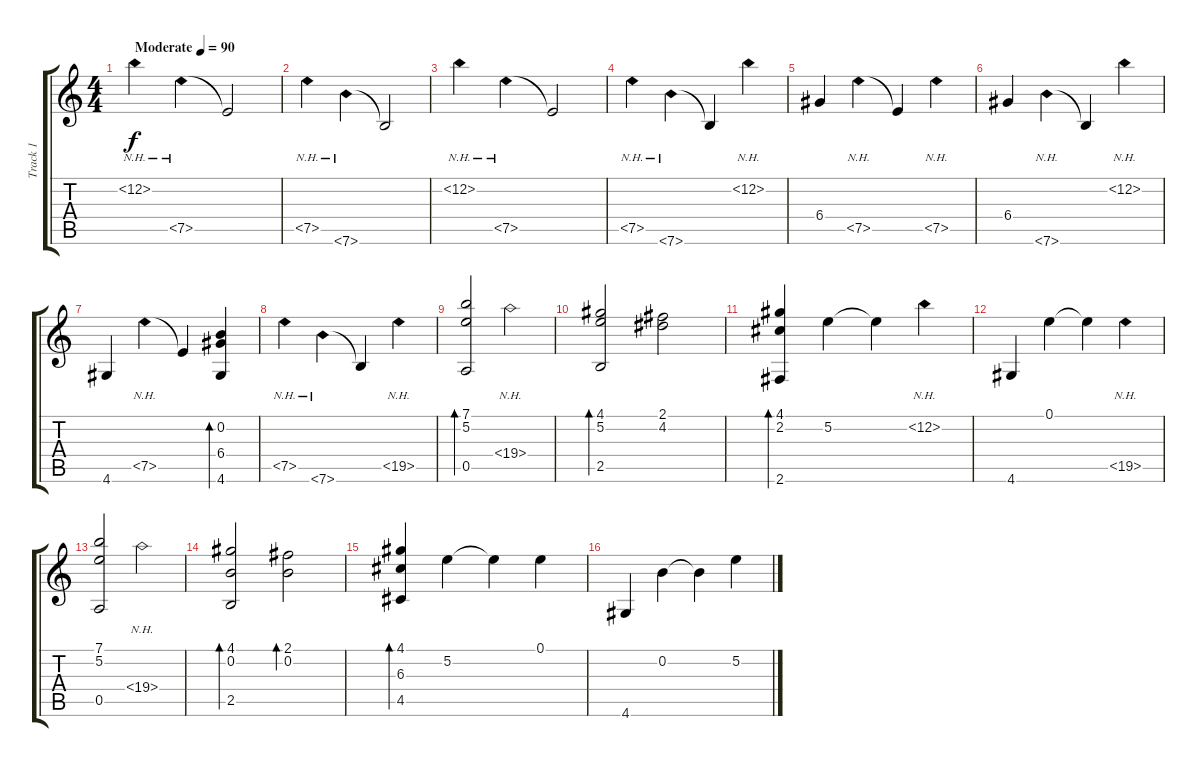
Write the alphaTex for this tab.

\track ("Track 1" "Track 1") {instrument acousticguitarsteel}
\staff {score tabs}
\tuning (E4 B3 G3 D3 A2 E2) {hide}
\ts (4 4)
\tempo (90 "Moderate")
\clef g2
\ks c
12.2{nh}.4{dy f instrument acousticguitarsteel} 7.5{nh}.4 7.5{t}.2 |
7.5{nh}.4 7.6{nh}.4 7.6{t}.2 |
12.2{nh}.4 7.5{nh}.4 7.5{t}.2 |
7.5{nh}.4 7.6{nh}.4 7.6{t}.4 12.2{nh}.4 |
6.4.4 7.5{nh}.4 7.5{t}.4 7.5{nh}.4 |
6.4.4 7.6{nh}.4 7.6{t}.4 12.2{nh}.4 |
4.6.4 7.5{nh}.4 7.5{t}.4 (0.2 6.4 4.6).4{bd 60} |
7.5{nh}.4 7.6{nh}.4 7.6{t}.4 19.5{nh}.4 |
(7.1 5.2 0.5).2{bd 60} 19.4{nh}.2 |
(4.1 5.2 2.5).2{bd 60} (2.1 4.2).2 |
(4.1 2.2 2.6).4{bd 60} 5.2.4 5.2{t}.4 12.2{nh}.4 |
4.6.4 0.1.4 0.1{t}.4 19.5{nh}.4 |
(7.1 5.2 0.5).2 19.4{nh}.2 |
(4.1 0.2 2.5).2{bd 60} (2.1 0.2).2{bd 60} |
(4.1 6.3 4.5).4{bd 60} 5.2.4 5.2{t}.4 0.1.4 |
4.6.4 0.2.4 0.2{t}.4 5.2.4
